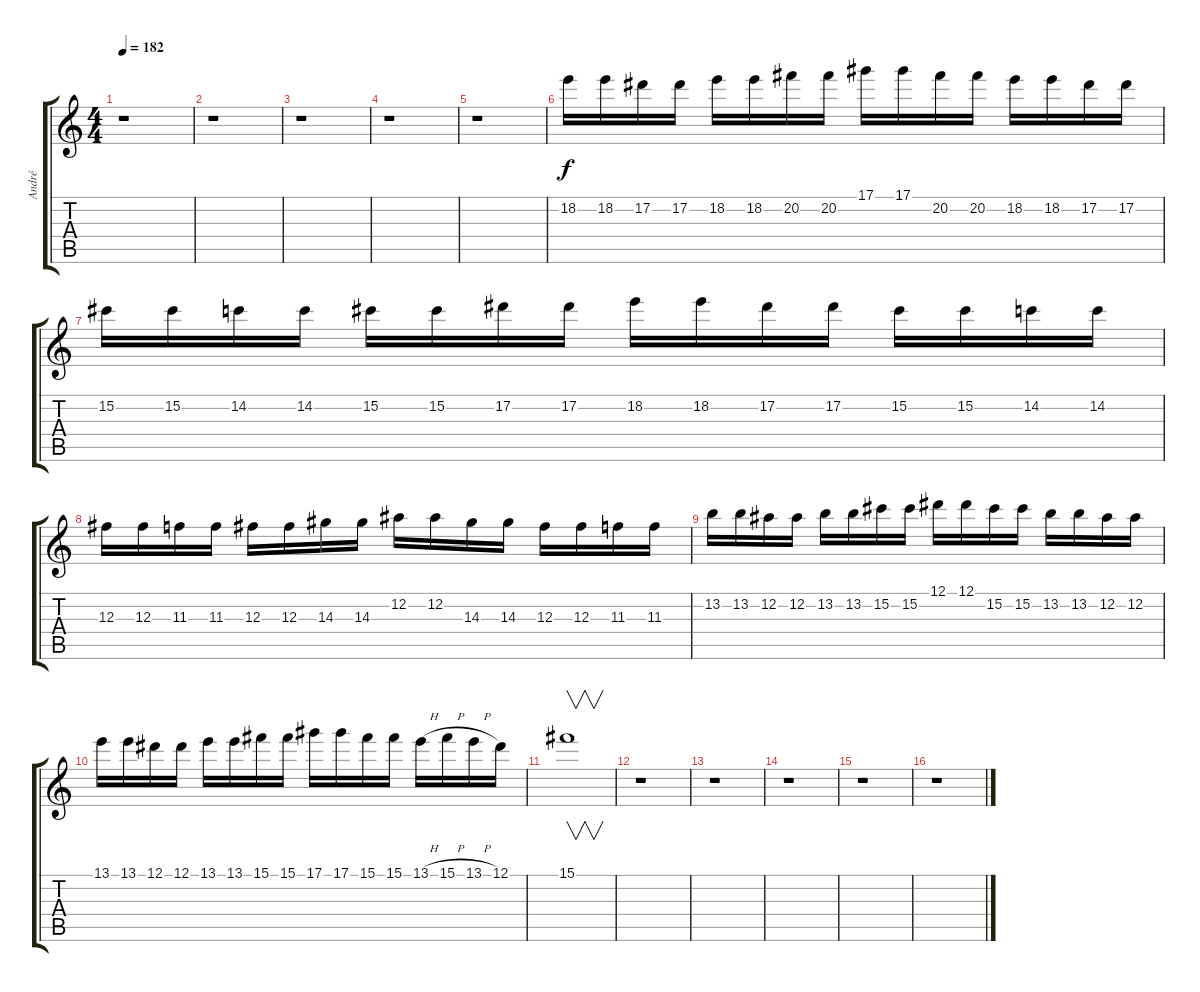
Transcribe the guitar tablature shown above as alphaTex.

\track ("André" "André") {instrument distortionguitar}
\staff {score tabs}
\tuning (Eb4 Bb3 Gb3 Db3 Ab2 Eb2) {hide}
\ts (4 4)
\tempo 182
\clef g2
\ks c
r.1{dy f} |
r.1 |
r.1 |
r.1 |
r.1 |
18.2.16 18.2.16 17.2.16 17.2.16 18.2.16 18.2.16 20.2.16 20.2.16 17.1.16 17.1.16 20.2.16 20.2.16 18.2.16 18.2.16 17.2.16 17.2.16 |
15.2.16 15.2.16 14.2.16 14.2.16 15.2.16 15.2.16 17.2.16 17.2.16 18.2.16 18.2.16 17.2.16 17.2.16 15.2.16 15.2.16 14.2.16 14.2.16 |
12.3.16 12.3.16 11.3.16 11.3.16 12.3.16 12.3.16 14.3.16 14.3.16 12.2.16 12.2.16 14.3.16 14.3.16 12.3.16 12.3.16 11.3.16 11.3.16 |
13.2.16 13.2.16 12.2.16 12.2.16 13.2.16 13.2.16 15.2.16 15.2.16 12.1.16 12.1.16 15.2.16 15.2.16 13.2.16 13.2.16 12.2.16 12.2.16 |
13.1.16 13.1.16 12.1.16 12.1.16 13.1.16 13.1.16 15.1.16 15.1.16 17.1.16 17.1.16 15.1.16 15.1.16 13.1{h}.16 15.1{h}.16 13.1{h}.16 12.1.16 |
15.1.1{v} |
r.1 |
r.1 |
r.1 |
r.1 |
r.1
